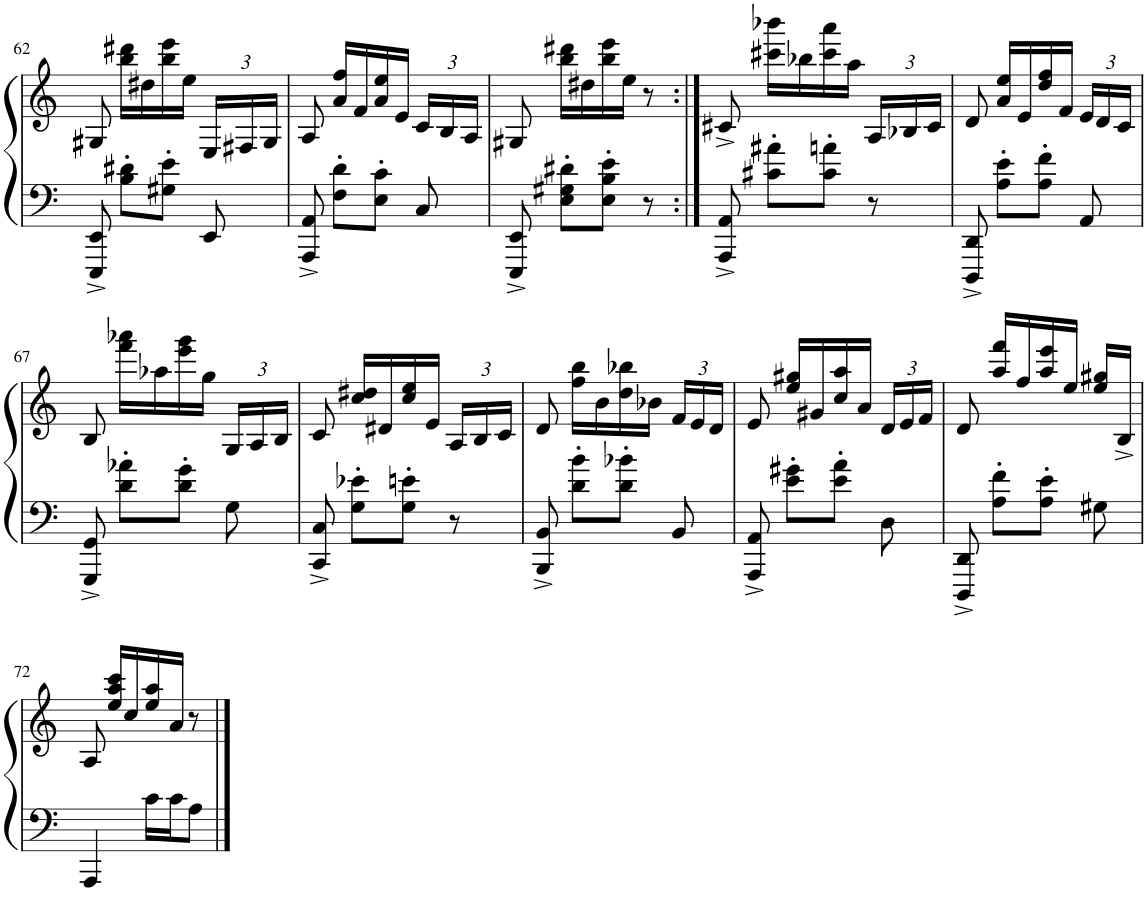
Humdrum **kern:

**kern	**kern
*part1	*part1
*staff2	*staff1
*I"Piano	*
*I'Pno.	*
!!LO:PB:g=z
*clefF4	*clefG2
*k[]	*k[]
*M2/4	*M2/4
=62	=62
8EEE/^ 8EE/^	8G#X/
8B\' 8d#X\'L	16bb\ 16ddd#X\LL
.	16dd#X\
8G#X\' 8e\'J	16bb\ 16eee\
.	16ee\JJ
*	*Xbrackettup
8EE/	24E/LL
.	24F#X/
.	24G#/JJ
=63	=63
8AAA/^ 8AA/^	8A/
8F\' 8d\'L	16a/ 16ff/LL
.	16f/
8E\' 8c\'J	16a/ 16ee/
.	16e/JJ
8C/	24c/LL
.	24B/
.	24A/JJ
=64	=64
8EEE/^ 8EE/^	8G#X/
8E\' 8G#X\' 8d#X\'L	16bb\ 16ddd#X\LL
.	16dd#X\
8E\' 8B\' 8e\'J	16bb\ 16eee\
.	16ee\JJ
8r	8r
=65:|!	=65:|!
8AAA/^ 8AA/^	8c#X^/
8c#X\' 8a#X\'L	16ccc#X\ 16bbb-X\LL
.	16bb-X\
8c#\' 8an\'J	16ccc#\ 16aaa\
.	16aa\JJ
8r	24A/LL
.	24B-X/
.	24c#/JJ
=66	=66
8DDD/^ 8DD/^	8d/
8A\' 8e\'L	16a/ 16ee/LL
.	16e/
8A\' 8f\'J	16dd/ 16ff/
.	16f/JJ
8AA/	24e/LL
.	24d/
.	24c/JJ
!!LO:LB:g=z
=67	=67
8GGG/^ 8GG/^	8B/
8d\' 8a-X\'L	16fff\ 16aaa-X\LL
.	16aa-X\
8d\' 8g\'J	16eee\ 16ggg\
.	16gg\JJ
8G\	24G/LL
.	24A/
.	24B/JJ
=68	=68
8CC/^ 8C/^	8c/
8G\' 8e-X\'L	16cc/ 16dd#X/LL
.	16d#X/
8G\' 8en\'J	16cc/ 16ee/
.	16e/JJ
8r	24A/LL
.	24B/
.	24c/JJ
=69	=69
8BBB/^ 8BB/^	8d/
8d\' 8b\'L	16ff\ 16bb\LL
.	16b\
8d\' 8b-X\'J	16dd\ 16bb-X\
.	16b-X\JJ
8BB/	24f/LL
.	24e/
.	24d/JJ
=70	=70
8AAA/^ 8AA/^	8e/
8e\' 8g#X\'L	16ee/ 16gg#X/LL
.	16g#X/
8e\' 8a\'J	16cc/ 16aa/
.	16a/JJ
8D\	24d/LL
.	24e/
.	24f/JJ
=71	=71
8DDD/^ 8DD/^	8d/
8A\' 8f\'L	16aa/ 16fff/LL
.	16ff/
8A\' 8e\'J	16aa/ 16eee/
.	16ee/JJ
8G#X\	16ee/ 16gg#X/LL
.	16B^/JJ
!!LO:LB:g=z
=72	=72
4AAA/	8A/
.	16ee/ 16aa/ 16ccc/LL
.	16cc/
16c\LL	16ee/ 16aa/
16c\J	16a/JJ
8A\J	8r
==	==
*-	*-
